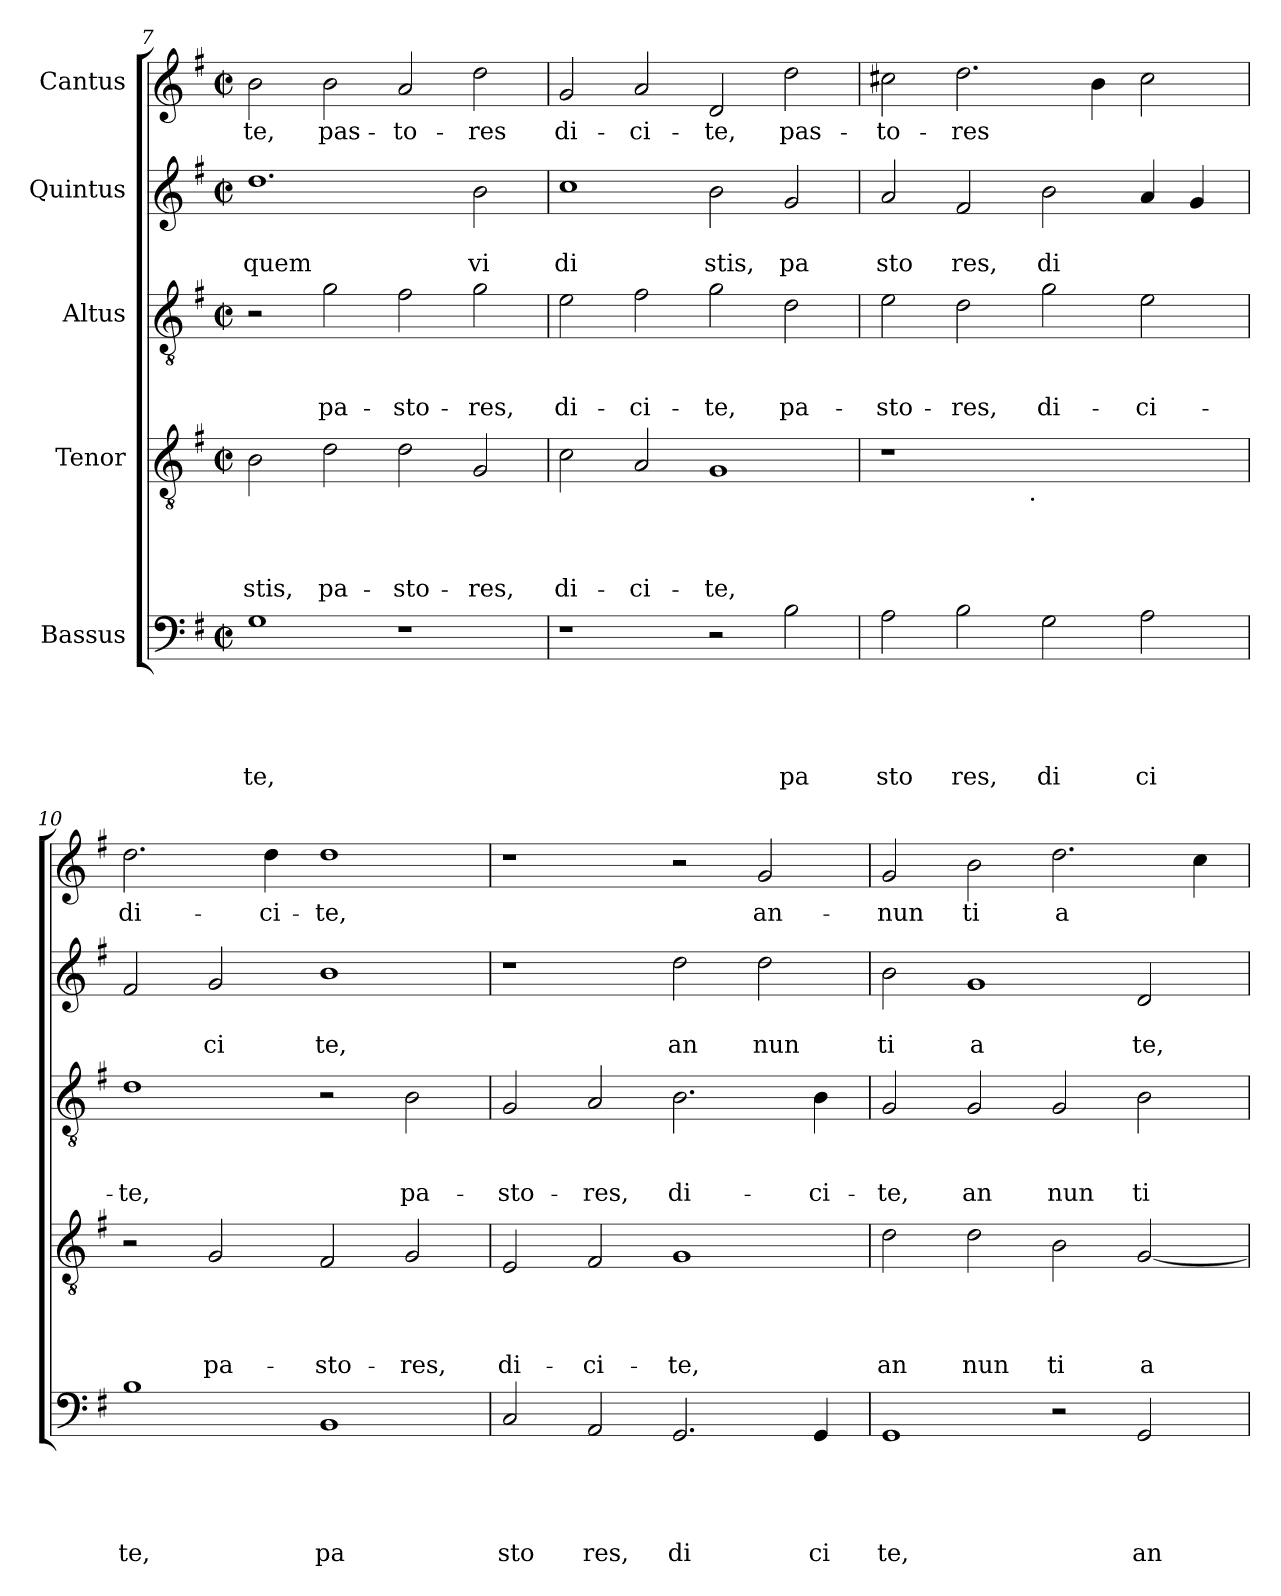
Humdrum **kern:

**kern	**text	**text	**text	**text	**text	**kern	**text	**text	**text	**text	**kern	**text	**text	**text	**kern	**text	**text	**kern	**text
*part5	*part5	*part5	*part5	*part5	*part5	*part4	*part4	*part4	*part4	*part4	*part3	*part3	*part3	*part3	*part2	*part2	*part2	*part1	*part1
*staff5	*staff5	*staff5	*staff5	*staff5	*staff5	*staff4	*staff4	*staff4	*staff4	*staff4	*staff3	*staff3	*staff3	*staff3	*staff2	*staff2	*staff2	*staff1	*staff1
*I"Bassus	*	*	*	*	*	*I"Tenor	*	*	*	*	*I"Altus	*	*	*	*I"Quintus	*	*	*I"Cantus	*
*clefF4	*	*	*	*	*	*clefGv2	*	*	*	*	*clefGv2	*	*	*	*clefG2	*	*	*clefG2	*
*k[f#]	*	*	*	*	*	*k[f#]	*	*	*	*	*k[f#]	*	*	*	*k[f#]	*	*	*k[f#]	*
*G:	*	*	*	*	*	*G:	*	*	*	*	*G:	*	*	*	*G:	*	*	*G:	*
*M2/2	*	*	*	*	*	*M2/2	*	*	*	*	*M2/2	*	*	*	*M2/2	*	*	*M2/2	*
*met(c|)	*	*	*	*	*	*met(c|)	*	*	*	*	*met(c|)	*	*	*	*met(c|)	*	*	*met(c|)	*
=7	=7	=7	=7	=7	=7	=7	=7	=7	=7	=7	=7	=7	=7	=7	=7	=7	=7	=7	=7
!	!	!	!	!	!LO:LY:b	!	!	!	!	!LO:LY:b	!	!	!	!	!	!	!LO:LY:b	!	!LO:LY:b
1G	.	.	.	.	te,	2B\	.	.	.	-stis,	2r	.	.	.	1.dd	.	quem	2b\	-te,
!	!	!	!	!	!	!	!	!	!	!LO:LY:b	!	!	!	!LO:LY:b	!	!	!	!	!LO:LY:b
.	.	.	.	.	.	2d\	.	.	.	pa-	2g\	.	.	pa-	.	.	.	2b\	pas-
!	!	!	!	!	!	!	!	!	!	!LO:LY:b	!	!	!	!LO:LY:b	!	!	!	!	!LO:LY:b
1r	.	.	.	.	.	2d\	.	.	.	-sto-	2f#\	.	.	-sto-	.	.	.	2a/	-to-
!	!	!	!	!	!	!	!	!	!	!LO:LY:b	!	!	!	!LO:LY:b	!	!	!LO:LY:b	!	!LO:LY:b
.	.	.	.	.	.	2G/	.	.	.	-res,	2g\	.	.	-res,	2b\	.	vi	2dd\	-res
=8	=8	=8	=8	=8	=8	=8	=8	=8	=8	=8	=8	=8	=8	=8	=8	=8	=8	=8	=8
!	!	!	!	!	!	!	!	!	!	!LO:LY:b	!	!	!	!LO:LY:b	!	!	!LO:LY:b	!	!LO:LY:b
1r	.	.	.	.	.	2c\	.	.	.	di-	2e\	.	.	di-	1cc	.	di	2g/	di-
!	!	!	!	!	!	!	!	!	!	!LO:LY:b	!	!	!	!LO:LY:b	!	!	!	!	!LO:LY:b
.	.	.	.	.	.	2A/	.	.	.	-ci-	2f#\	.	.	-ci-	.	.	.	2a/	-ci-
!	!	!	!	!	!	!	!	!	!	!LO:LY:b	!	!	!	!LO:LY:b	!	!	!LO:LY:b	!	!LO:LY:b
2r	.	.	.	.	.	1G	.	.	.	-te,	2g\	.	.	-te,	2b\	.	stis,	2d/	-te,
!	!	!	!	!	!LO:LY:b	!	!	!	!	!	!	!	!	!LO:LY:b	!	!	!LO:LY:b	!	!LO:LY:b
2B\	.	.	.	.	pa	.	.	.	.	.	2d\	.	.	pa-	2g/	.	pa	2dd\	pas-
=9	=9	=9	=9	=9	=9	=9	=9	=9	=9	=9	=9	=9	=9	=9	=9	=9	=9	=9	=9
!	!	!	!	!	!LO:LY:b	!	!	!	!	!	!	!	!	!LO:LY:b	!	!	!LO:LY:b	!	!LO:LY:b
*	*	*	*	*	*	*^	*	*	*	*	*	*	*	*	*	*	*	*	*
2A\	.	.	.	.	sto	1r	2ryy	.	.	.	.	2e\	.	.	-sto-	2a/	.	sto	2cc#X\	-to-
!	!	!	!	!	!LO:LY:b	!	!	!	!	!	!	!	!	!	!LO:LY:b	!	!	!LO:LY:b	!	!LO:LY:b
2B\	.	.	.	.	res,	.	4...ryy	.	.	.	.	2d\	.	.	-res,	2f#/	.	res,	2.dd\	-res
!	!	!	!	!	!	!	!LO:TX:b:t=.	!	!	!	!	!	!	!	!	!	!	!	!	!
.	.	.	.	.	.	.	1ryy	.	.	.	.	.	.	.	.	.	.	.	.	.
!	!	!	!	!	!LO:LY:b	!	!	!	!	!	!	!	!	!	!LO:LY:b	!	!	!LO:LY:b	!	!
2G\	.	.	.	.	di	1ryy	.	.	.	.	.	2g\	.	.	di-	2b\	.	di	.	.
.	.	.	.	.	.	.	.	.	.	.	.	.	.	.	.	.	.	.	4b\	.
!	!	!	!	!	!LO:LY:b	!	!	!	!	!	!	!	!	!	!LO:LY:b	!	!	!	!	!
2A\	.	.	.	.	ci	.	.	.	.	.	.	2e\	.	.	-ci-	4a/	.	.	2cc#\	.
.	.	.	.	.	.	.	.	.	.	.	.	.	.	.	.	4g/	.	.	.	.
.	.	.	.	.	.	.	32ryy	.	.	.	.	.	.	.	.	.	.	.	.	.
=10	=10	=10	=10	=10	=10	=10	=10	=10	=10	=10	=10	=10	=10	=10	=10	=10	=10	=10	=10	=10
!	!	!	!	!	!LO:LY:b	!	!	!	!	!	!	!	!	!	!LO:LY:b	!	!	!	!	!LO:LY:b
*	*	*	*	*	*	*v	*v	*	*	*	*	*	*	*	*	*	*	*	*	*
1B	.	.	.	.	te,	2r	.	.	.	.	1d	.	.	-te,	2f#/	.	.	2.dd\	di-
!	!	!	!	!	!	!	!	!	!	!LO:LY:b	!	!	!	!	!	!	!LO:LY:b	!	!
.	.	.	.	.	.	2G/	.	.	.	pa-	.	.	.	.	2g/	.	ci	.	.
!	!	!	!	!	!	!	!	!	!	!	!	!	!	!	!	!	!	!	!LO:LY:b
.	.	.	.	.	.	.	.	.	.	.	.	.	.	.	.	.	.	4dd\	-ci-
!	!	!	!	!	!LO:LY:b	!	!	!	!	!LO:LY:b	!	!	!	!	!	!	!LO:LY:b	!	!LO:LY:b
1BB	.	.	.	.	pa	2F#/	.	.	.	-sto-	2r	.	.	.	1b	.	te,	1dd	-te,
!	!	!	!	!	!	!	!	!	!	!LO:LY:b	!	!	!	!LO:LY:b	!	!	!	!	!
.	.	.	.	.	.	2G/	.	.	.	-res,	2B\	.	.	pa-	.	.	.	.	.
=11	=11	=11	=11	=11	=11	=11	=11	=11	=11	=11	=11	=11	=11	=11	=11	=11	=11	=11	=11
!	!	!	!	!	!LO:LY:b	!	!	!	!	!LO:LY:b	!	!	!	!LO:LY:b	!	!	!	!	!
2C/	.	.	.	.	sto	2E/	.	.	.	di-	2G/	.	.	-sto-	1r	.	.	1r	.
!	!	!	!	!	!LO:LY:b	!	!	!	!	!LO:LY:b	!	!	!	!LO:LY:b	!	!	!	!	!
2AA/	.	.	.	.	res,	2F#/	.	.	.	-ci-	2A/	.	.	-res,	.	.	.	.	.
!	!	!	!	!	!LO:LY:b	!	!	!	!	!LO:LY:b	!	!	!	!LO:LY:b	!	!	!LO:LY:b	!	!
2.GG/	.	.	.	.	di	1G	.	.	.	-te,	2.B\	.	.	di-	2dd\	.	an	2r	.
!	!	!	!	!	!	!	!	!	!	!	!	!	!	!	!	!	!LO:LY:b	!	!LO:LY:b
.	.	.	.	.	.	.	.	.	.	.	.	.	.	.	2dd\	.	nun	2g/	an-
!	!	!	!	!	!LO:LY:b	!	!	!	!	!	!	!	!	!LO:LY:b	!	!	!	!	!
4GG/	.	.	.	.	ci	.	.	.	.	.	4B\	.	.	-ci-	.	.	.	.	.
!!LO:PB:g=z
=12	=12	=12	=12	=12	=12	=12	=12	=12	=12	=12	=12	=12	=12	=12	=12	=12	=12	=12	=12
!	!	!	!	!	!LO:LY:b	!	!	!	!	!LO:LY:b	!	!	!	!LO:LY:b	!	!	!LO:LY:b	!	!LO:LY:b
1GG	.	.	.	.	te,	2d\	.	.	.	an	2G/	.	.	-te,	2b\	.	ti	2g/	-nun
!	!	!	!	!	!	!	!	!	!	!LO:LY:b	!	!	!	!LO:LY:b	!	!	!LO:LY:b	!	!LO:LY:b
.	.	.	.	.	.	2d\	.	.	.	nun	2G/	.	.	an	1g	.	a	2b\	ti
!	!	!	!	!	!	!	!	!	!	!LO:LY:b	!	!	!	!LO:LY:b	!	!	!	!	!LO:LY:b
2r	.	.	.	.	.	2B\	.	.	.	ti	2G/	.	.	nun	.	.	.	2.dd\	a
!	!	!	!	!	!LO:LY:b	!	!	!	!	!LO:LY:b	!	!	!	!LO:LY:b	!	!	!LO:LY:b	!	!
2GG/	.	.	.	.	an	[<2G/	.	.	.	a	2B\	.	.	ti	2d/	.	te,	.	.
.	.	.	.	.	.	.	.	.	.	.	.	.	.	.	.	.	.	4cc\	.
=	=	=	=	=	=	=	=	=	=	=	=	=	=	=	=	=	=	=	=
*-	*-	*-	*-	*-	*-	*-	*-	*-	*-	*-	*-	*-	*-	*-	*-	*-	*-	*-	*-
